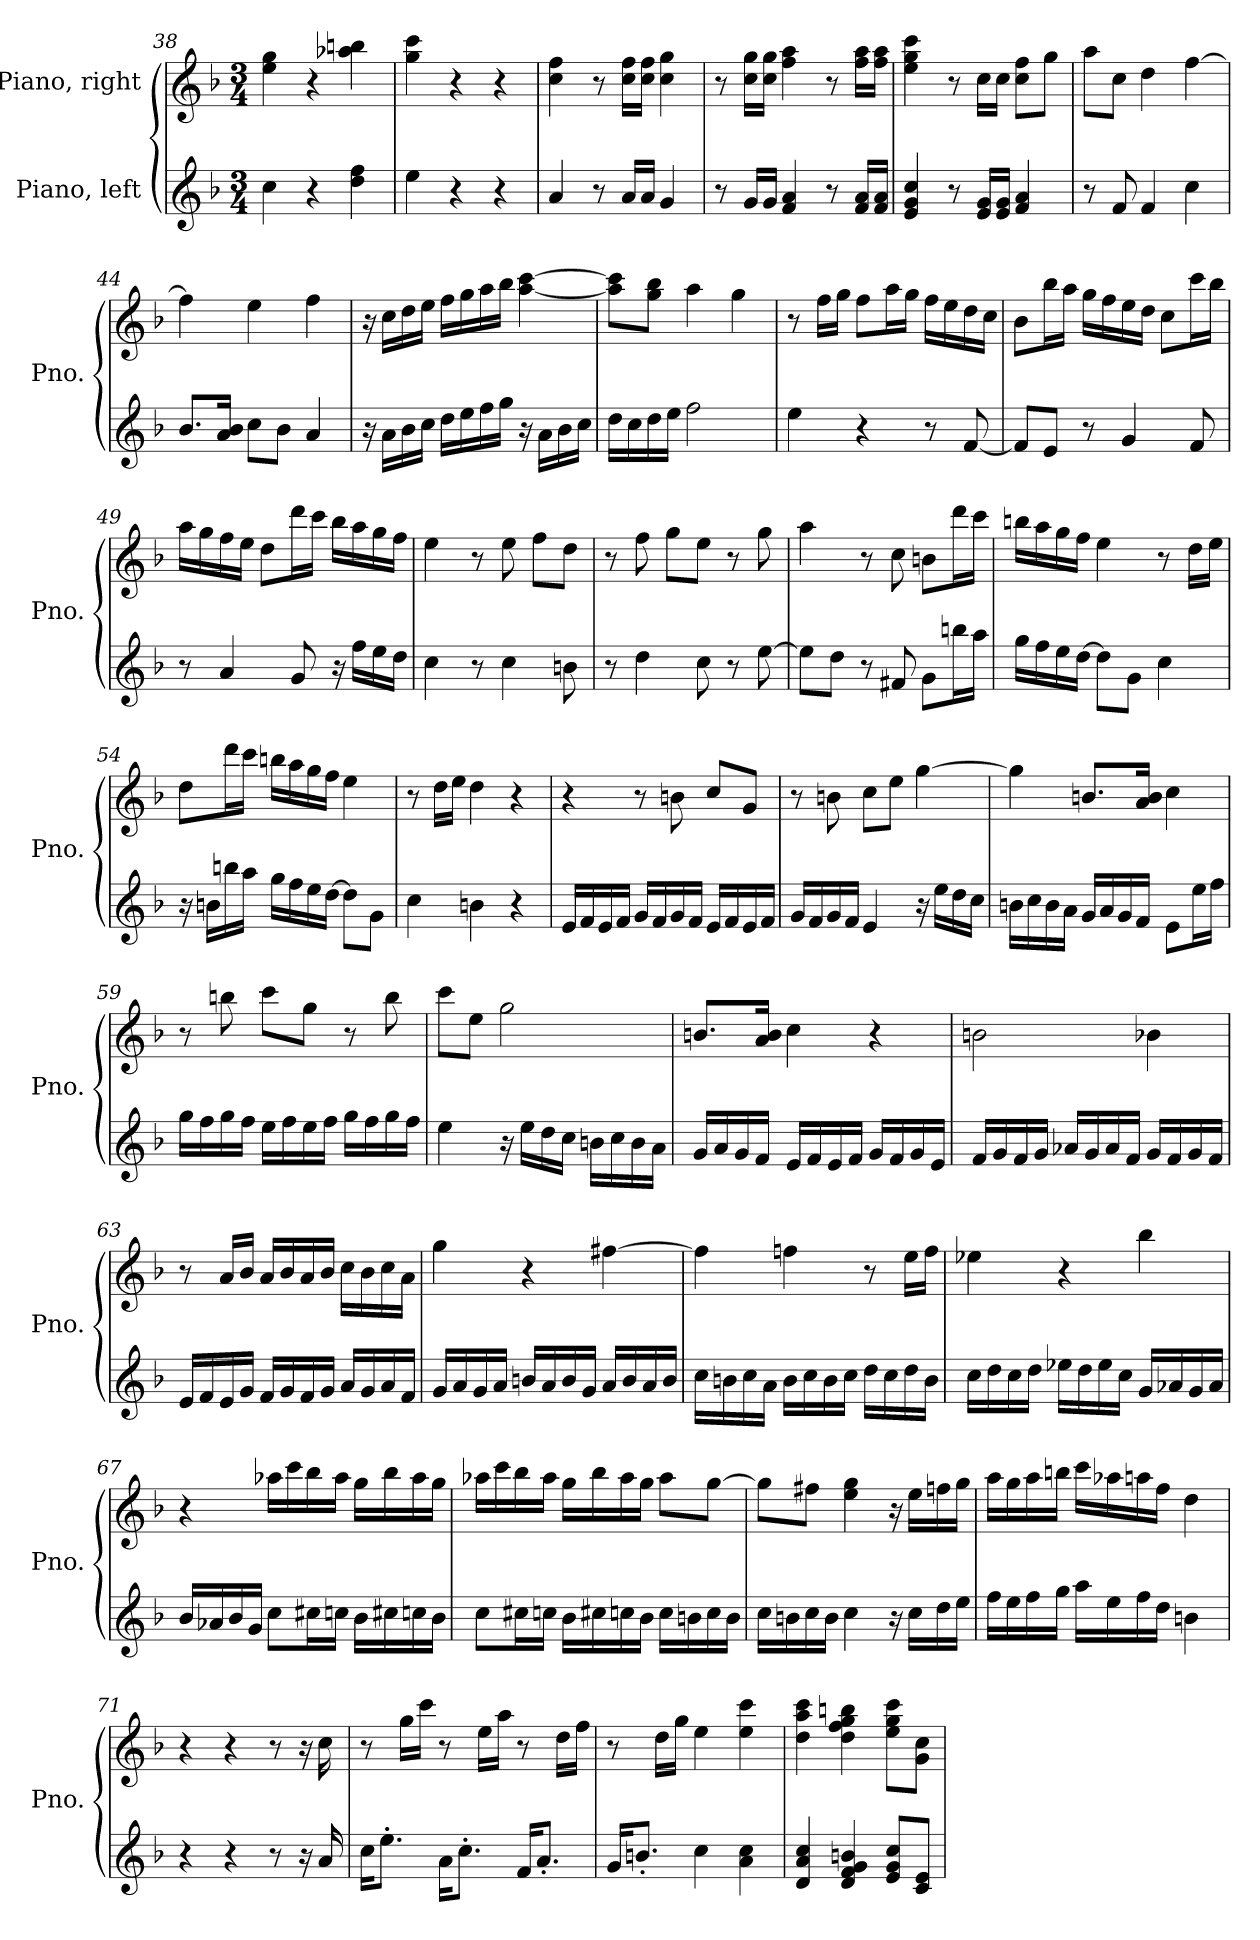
**kern	**kern
*part2	*part1
*staff2	*staff1
*I"Piano, left	*I"Piano, right
*I'Pno.	*I'Pno.
*clefG2	*clefG2
*k[b-]	*k[b-]
*M3/4	*M3/4
=38	=38
4cc\	4ee\ 4gg\
4r	4r
4dd\ 4ff\	4aa-X\ 4bbn\
=39	=39
4ee\	4gg\ 4ccc\
4r	4r
4r	4r
!!LO:PB:g=z
=40	=40
4a/	4cc\ 4ff\
8r	8r
16a/LL	16cc\ 16ff\LL
16a/JJ	16cc\ 16ff\JJ
4g/	4cc\ 4gg\
=41	=41
8r	8r
16g/LL	16cc\ 16gg\LL
16g/JJ	16cc\ 16gg\JJ
4f/ 4a/	4ff\ 4aa\
8r	8r
16f/ 16a/LL	16ff\ 16aa\LL
16f/ 16a/JJ	16ff\ 16aa\JJ
=42	=42
4e/ 4g/ 4cc/	4ee\ 4gg\ 4ccc\
8r	8r
16e/ 16g/LL	16cc\LL
16e/ 16g/JJ	16cc\JJ
4f/ 4a/	8cc\ 8ff\L
.	8gg\J
=43	=43
8r	8aa\L
8f/	8cc\J
4f/	4dd\
4cc\	[4ff\
=44	=44
8.b-/L	4ff\]
16a/ 16b-/Jk	.
8cc\L	4ee\
8b-\J	.
4a/	4ff\
!!LO:LB:g=z
=45	=45
16r	16r
16a\LL	16cc\LL
16b-\	16dd\
16cc\JJ	16ee\JJ
16dd\LL	16ff\LL
16ee\	16gg\
16ff\	16aa\
16gg\JJ	16bb-\JJ
16r	[4aa\ [4ccc\
16a\LL	.
16b-\	.
16cc\JJ	.
=46	=46
16dd\LL	8aa\] 8ccc\]L
16cc\	.
16dd\	8gg\ 8bb-\J
16ee\JJ	.
2ff\	4aa\
.	4gg\
=47	=47
4ee\	8r
.	16ff\LL
.	16gg\JJ
4r	8ff\L
.	16aa\L
.	16gg\JJ
8r	16ff\LL
.	16ee\
[8f/	16dd\
.	16cc\JJ
=48	=48
8f/L]	8b-\L
8e/J	16bb-\L
.	16aa\JJ
8r	16gg\LL
.	16ff\
4g/	16ee\
.	16dd\JJ
.	8cc\L
8f/	16ccc\L
.	16bb-\JJ
!!LO:LB:g=z
=49	=49
8r	16aa\LL
.	16gg\
4a/	16ff\
.	16ee\JJ
.	8dd\L
8g/	16ddd\L
.	16ccc\JJ
16r	16bb-\LL
16ff\LL	16aa\
16ee\	16gg\
16dd\JJ	16ff\JJ
=50	=50
4cc\	4ee\
8r	8r
4cc\	8ee\
.	8ff\L
8bn\	8dd\J
=51	=51
8r	8r
4dd\	8ff\
.	8gg\L
8cc\	8ee\J
8r	8r
[8ee\	8gg\
=52	=52
8ee\L]	4aa\
8dd\J	.
8r	8r
8f#X/	8cc\
8g\L	8bn\L
16bbn\L	16ddd\L
16aa\JJ	16ccc\JJ
=53	=53
16gg\LL	16bbn\LL
16ff\	16aa\
16ee\	16gg\
[16dd\JJ	16ff\JJ
8dd\L]	4ee\
8g\J	.
4cc\	8r
.	16dd\LL
.	16ee\JJ
!!LO:LB:g=z
=54	=54
16r	8dd\L
16bn\LL	.
16bbn\	16ddd\L
16aa\JJ	16ccc\JJ
16gg\LL	16bbn\LL
16ff\	16aa\
16ee\	16gg\
[16dd\JJ	16ff\JJ
8dd\L]	4ee\
8g\J	.
=55	=55
4cc\	8r
.	16dd\LL
.	16ee\JJ
4bn\	4dd\
4r	4r
=56	=56
16e/LL	4r
16f/	.
16e/	.
16f/JJ	.
16g/LL	8r
16f/	.
16g/	8bn\
16f/JJ	.
16e/LL	8cc/L
16f/	.
16e/	8g/J
16f/JJ	.
=57	=57
16g/LL	8r
16f/	.
16g/	8bn\
16f/JJ	.
4e/	8cc\L
.	8ee\J
16r	[4gg\
16ee\LL	.
16dd\	.
16cc\JJ	.
!!LO:LB:g=z
=58	=58
16bn\LL	4gg\]
16cc\	.
16b\	.
16a\JJ	.
16g/LL	8.bn/L
16a/	.
16g/	.
16f/JJ	16a/ 16b/Jk
8e\L	4cc\
16ee\L	.
16ff\JJ	.
=59	=59
16gg\LL	8r
16ff\	.
16gg\	8bbn\
16ff\JJ	.
16ee\LL	8ccc\L
16ff\	.
16ee\	8gg\J
16ff\JJ	.
16gg\LL	8r
16ff\	.
16gg\	8bb\
16ff\JJ	.
=60	=60
4ee\	8ccc\L
.	8ee\J
16r	2gg\
16ee\LL	.
16dd\	.
16cc\JJ	.
16bn\LL	.
16cc\	.
16b\	.
16a\JJ	.
!!LO:LB:g=z
=61	=61
16g/LL	8.bn/L
16a/	.
16g/	.
16f/JJ	16a/ 16b/Jk
16e/LL	4cc\
16f/	.
16e/	.
16f/JJ	.
16g/LL	4r
16f/	.
16g/	.
16e/JJ	.
=62	=62
16f/LL	2bn\
16g/	.
16f/	.
16g/JJ	.
16a-X/LL	.
16g/	.
16a-/	.
16f/JJ	.
16g/LL	4b-X\
16f/	.
16g/	.
16f/JJ	.
=63	=63
16e/LL	8r
16f/	.
16e/	16a/LL
16g/JJ	16b-/JJ
16f/LL	16a/LL
16g/	16b-/
16f/	16a/
16g/JJ	16b-/JJ
16a/LL	16cc\LL
16g/	16b-\
16a/	16cc\
16f/JJ	16a\JJ
!!LO:PB:g=z
=64	=64
16g/LL	4gg\
16a/	.
16g/	.
16a/JJ	.
16bn/LL	4r
16a/	.
16b/	.
16g/JJ	.
16a/LL	[4ff#X\
16b/	.
16a/	.
16b/JJ	.
=65	=65
16cc\LL	4ff#\]
16bn\	.
16cc\	.
16a\JJ	.
16b\LL	4ffn\
16cc\	.
16b\	.
16cc\JJ	.
16dd\LL	8r
16cc\	.
16dd\	16ee\LL
16b\JJ	16ff\JJ
=66	=66
16cc\LL	4ee-X\
16dd\	.
16cc\	.
16dd\JJ	.
16ee-X\LL	4r
16dd\	.
16ee-\	.
16cc\JJ	.
16g/LL	4bb-\
16a-X/	.
16g/	.
16a-/JJ	.
!!LO:LB:g=z
=67	=67
16b-/LL	4r
16a-X/	.
16b-/	.
16g/JJ	.
8cc\L	16aa-X\LL
.	16ccc\
16cc#X\L	16bb-\
16ccn\JJ	16aa-\JJ
16b-\LL	16gg\LL
16cc#X\	16bb-\
16ccn\	16aa-\
16b-\JJ	16gg\JJ
=68	=68
8cc\L	16aa-X\LL
.	16ccc\
16cc#X\L	16bb-\
16ccn\JJ	16aa-\JJ
16b-\LL	16gg\LL
16cc#X\	16bb-\
16ccn\	16aa-\
16b-\JJ	16gg\JJ
16cc\LL	8aa-\L
16bn\	.
16cc\	[8gg\J
16b\JJ	.
=69	=69
16cc\LL	8gg\L]
16bn\	.
16cc\	8ff#X\J
16b\JJ	.
4cc\	4ee\ 4gg\
16r	16r
16cc\LL	16ee\LL
16dd\	16ffn\
16ee\JJ	16gg\JJ
!!LO:LB:g=z
=70	=70
16ff\LL	16aa\LL
16ee\	16gg\
16ff\	16aa\
16gg\JJ	16bbn\JJ
16aa\LL	16ccc\LL
16ee\	16aa-X\
16ff\	16aan\
16dd\JJ	16ff\JJ
4bn\	4dd\
=71	=71
4r	4r
4r	4r
8r	8r
16r	16r
16a/	16cc\
=72	=72
16cc\KL	8r
8.ee'\J	.
.	16gg\LL
.	16ccc\JJ
16a\KL	8r
8.cc'\J	.
.	16ee\LL
.	16aa\JJ
16f/KL	8r
8.a'/J	.
.	16dd\LL
.	16ff\JJ
=73	=73
16g/KL	8r
8.bn'/J	.
.	16dd\LL
.	16gg\JJ
4cc\	4ee\
4a\ 4cc\	4ee\ 4ccc\
=74	=74
4d/ 4a/ 4cc/	4dd\ 4aa\ 4ccc\
4d/ 4f/ 4g/ 4bn/	4dd\ 4ff\ 4gg\ 4bbn\
8e/ 8g/ 8cc/L	8ee\ 8gg\ 8ccc\L
8c/ 8e/J	8g\ 8cc\J
=	=
*-	*-
